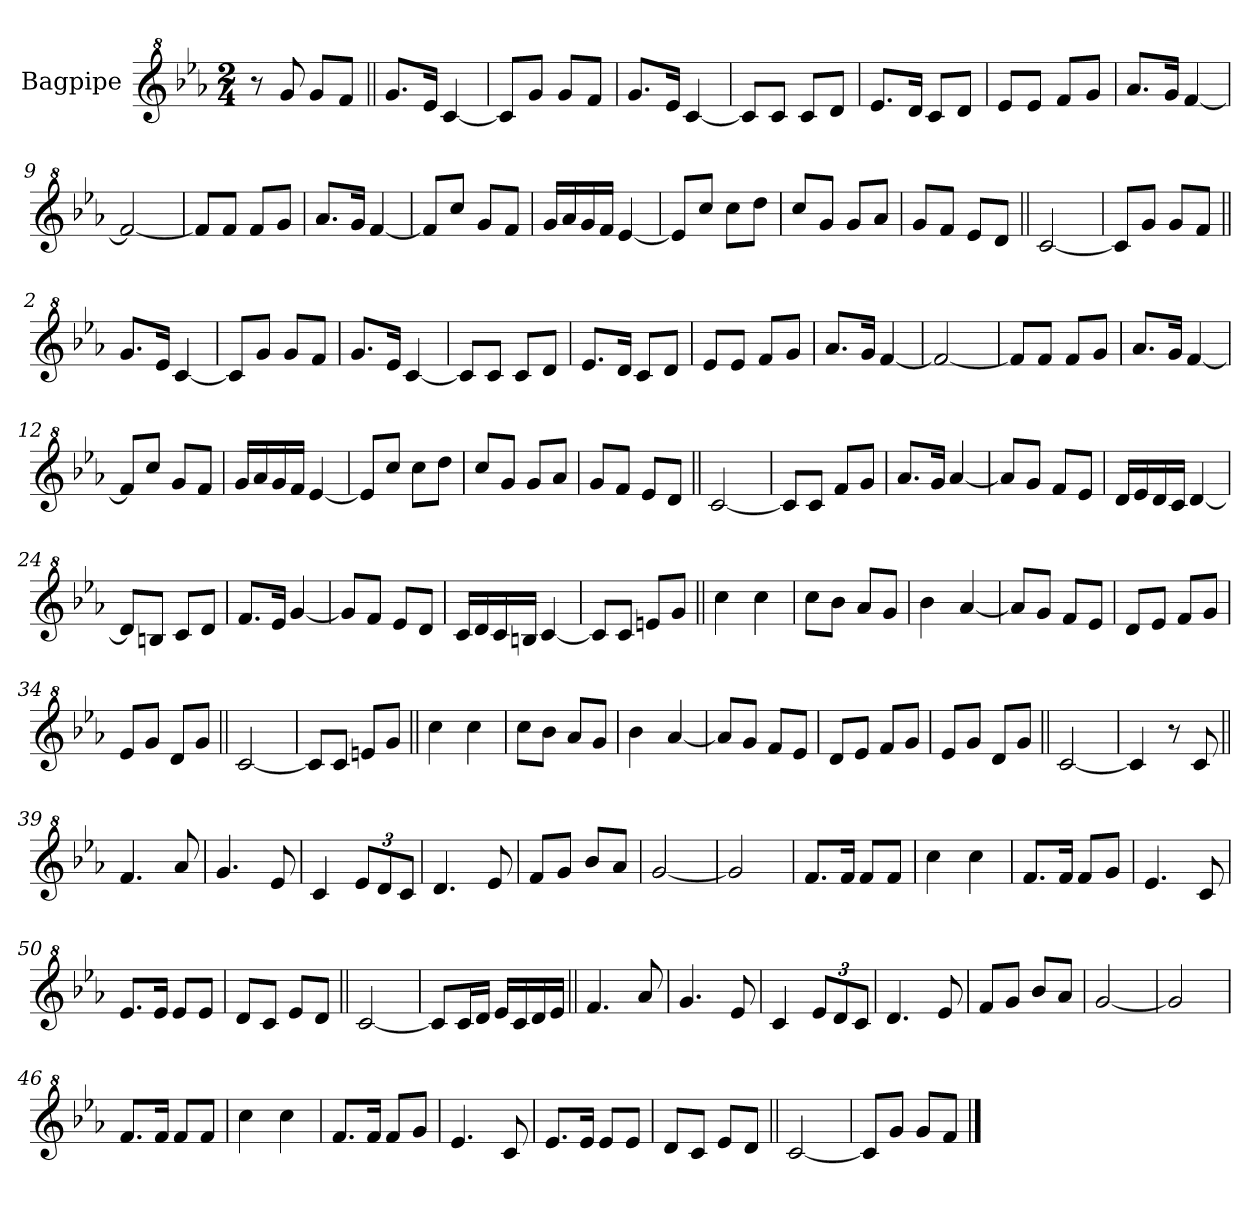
**kern
*part1
*staff1
*I"Bagpipe
*I'Bag
*clefG^2
*k[b-e-a-]
*M2/4
*MM130
=1
8r
8gg/
8gg/L
8ff/J
=2||
8.gg/L
16ee-/Jk
[4cc/
=3
8cc/L]
8gg/J
8gg/L
8ff/J
=4
8.gg/L
16ee-/Jk
[4cc/
=5
8cc/L]
8cc/J
8cc/L
8dd/J
=6
8.ee-/L
16dd/Jk
8cc/L
8dd/J
=7
8ee-/L
8ee-/J
8ff/L
8gg/J
=8
8.aa-/L
16gg/Jk
[4ff/
=9
2ff/_
!!LO:LB:g=z
=10
8ff/L]
8ff/J
8ff/L
8gg/J
=11
8.aa-/L
16gg/Jk
[4ff/
=12
8ff/L]
8ccc/J
8gg/L
8ff/J
=13
16gg/LL
16aa-/
16gg/
16ff/JJ
[4ee-/
=14
8ee-/L]
8ccc/J
8ccc\L
8ddd\J
=15
8ccc/L
8gg/J
8gg/L
8aa-/J
=16
8gg/L
8ff/J
8ee-/L
8dd/J
=17||
[2cc/
=18
8cc/L]
8gg/J
8gg/L
8ff/J
=2||
8.gg/L
16ee-/Jk
[4cc/
=3
8cc/L]
8gg/J
8gg/L
8ff/J
=4
8.gg/L
16ee-/Jk
[4cc/
=5
8cc/L]
8cc/J
8cc/L
8dd/J
=6
8.ee-/L
16dd/Jk
8cc/L
8dd/J
=7
8ee-/L
8ee-/J
8ff/L
8gg/J
=8
8.aa-/L
16gg/Jk
[4ff/
=9
2ff/_
!!LO:LB:g=z
=10
8ff/L]
8ff/J
8ff/L
8gg/J
=11
8.aa-/L
16gg/Jk
[4ff/
=12
8ff/L]
8ccc/J
8gg/L
8ff/J
=13
16gg/LL
16aa-/
16gg/
16ff/JJ
[4ee-/
=14
8ee-/L]
8ccc/J
8ccc\L
8ddd\J
=15
8ccc/L
8gg/J
8gg/L
8aa-/J
=16
8gg/L
8ff/J
8ee-/L
8dd/J
!!LO:LB:g=z
=19||
[2cc/
=20
8cc/L]
8cc/J
8ff/L
8gg/J
=21
8.aa-/L
16gg/Jk
[4aa-/
=22
8aa-/L]
8gg/J
8ff/L
8ee-/J
=23
16dd/LL
16ee-/
16dd/
16cc/JJ
[4dd/
=24
8dd/L]
8bn/J
8cc/L
8dd/J
=25
8.ff/L
16ee-/Jk
[4gg/
=26
8gg/L]
8ff/J
8ee-/L
8dd/J
!!LO:LB:g=z
=27
16cc/LL
16dd/
16cc/
16bn/JJ
[4cc/
=28
8cc/L]
8cc/J
8een/L
8gg/J
=29||
4ccc\
4ccc\
=30
8ccc\L
8bb-\J
8aa-/L
8gg/J
=31
4bb-\
[4aa-/
=32
8aa-/L]
8gg/J
8ff/L
8ee-/J
=33
8dd/L
8ee-/J
8ff/L
8gg/J
=34
8ee-/L
8gg/J
8dd/L
8gg/J
=35||
[2cc/
!!LO:LB:g=z
=36
8cc/L]
8cc/J
8een/L
8gg/J
=29||
4ccc\
4ccc\
=30
8ccc\L
8bb-\J
8aa-/L
8gg/J
=31
4bb-\
[4aa-/
=32
8aa-/L]
8gg/J
8ff/L
8ee-/J
=33
8dd/L
8ee-/J
8ff/L
8gg/J
=34
8ee-/L
8gg/J
8dd/L
8gg/J
=37||
[2cc/
=38
4cc/]
8r
8cc/
=39||
4.ff/
8aa-/
=40
4.gg/
8ee-/
=41
4cc/
*Xbrackettup
12ee-/L
12dd/
12cc/J
=42
4.dd/
8ee-/
=43
8ff/L
8gg/J
8bb-/L
8aa-/J
=44
[2gg/
=45
2gg/]
!!LO:LB:g=z
=46
8.ff/L
16ff/Jk
8ff/L
8ff/J
=47
4ccc\
4ccc\
=48
8.ff/L
16ff/Jk
8ff/L
8gg/J
=49
4.ee-/
8cc/
=50
8.ee-/L
16ee-/Jk
8ee-/L
8ee-/J
=51
8dd/L
8cc/J
8ee-/L
8dd/J
=52||
[2cc/
=53
8cc/L]
16cc/L
16dd/JJ
16ee-/LL
16cc/
16dd/
16ee-/JJ
=39||
4.ff/
8aa-/
=40
4.gg/
8ee-/
=41
4cc/
12ee-/L
12dd/
12cc/J
=42
4.dd/
8ee-/
=43
8ff/L
8gg/J
8bb-/L
8aa-/J
=44
[2gg/
=45
2gg/]
!!LO:LB:g=z
=46
8.ff/L
16ff/Jk
8ff/L
8ff/J
=47
4ccc\
4ccc\
=48
8.ff/L
16ff/Jk
8ff/L
8gg/J
=49
4.ee-/
8cc/
=50
8.ee-/L
16ee-/Jk
8ee-/L
8ee-/J
=51
8dd/L
8cc/J
8ee-/L
8dd/J
=54||
[2cc/
!!LO:LB:g=z
=55
8cc/L]
8gg/J
8gg/L
8ff/J
==
*-
